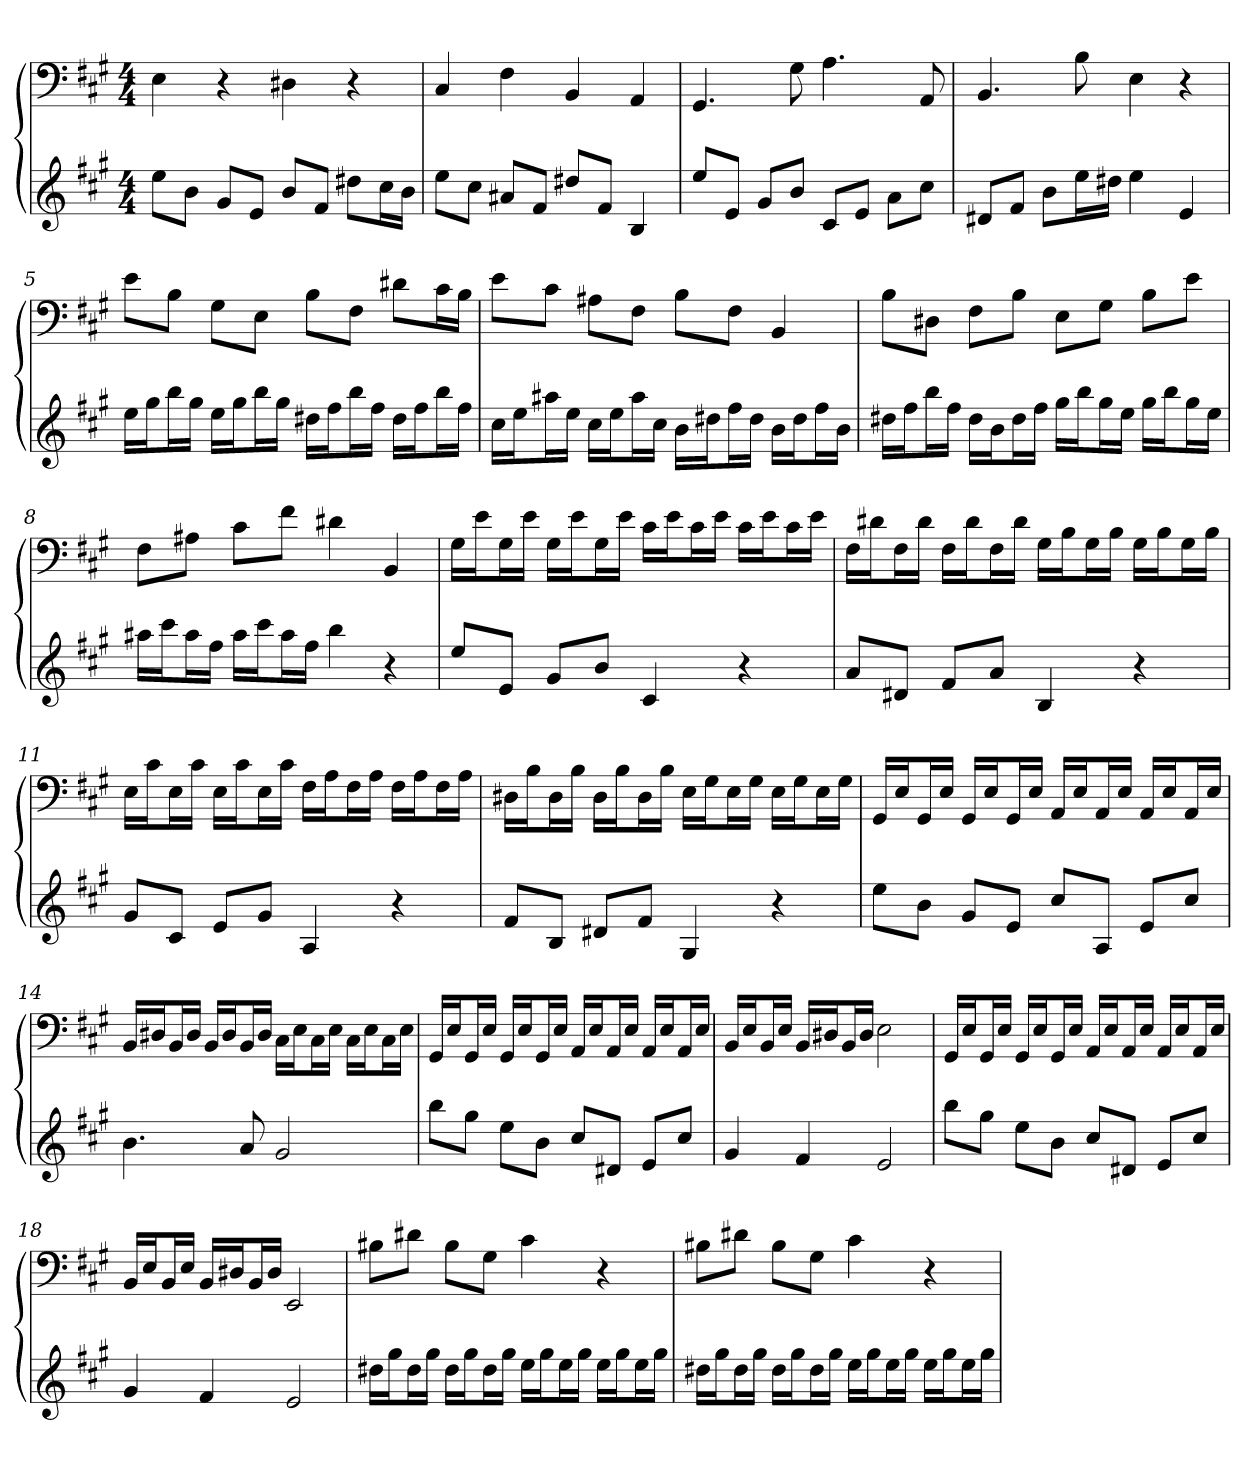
**kern	**kern
*part1	*part1
*staff2	*staff1
*k[f#c#g#]	*k[f#c#g#]
*A:	*A:
*M4/4	*M4/4
=1	=1
8eeL	4E
8bJ	.
8g#L	4r
8eJ	.
8bL	4D#X
8f#J	.
8dd#XL	4r
16cc#L	.
16bJJ	.
=2	=2
8eeL	4C#
8cc#J	.
8a#XL	4F#
8f#J	.
8dd#XL	4BB
8f#J	.
4B	4AA
=3	=3
8eeL	4.GG#
8eJ	.
8g#L	.
8bJ	8G#
8c#L	4.A
8eJ	.
8aL	.
8cc#J	8AA
=4	=4
8d#XL	4.BB
8f#J	.
8bL	.
16eeL	8B
16dd#XJJ	.
4ee	4E
4e	4r
=5	=5
16eeLL	8eL
16gg#J	.
16bbL	8BJ
16gg#JJ	.
16eeLL	8G#L
16gg#J	.
16bbL	8EJ
16gg#JJ	.
16dd#XLL	8BL
16ff#J	.
16bbL	8F#J
16ff#JJ	.
16dd#LL	8d#XL
16ff#J	.
16bbL	16c#L
16ff#JJ	16BJJ
=6	=6
16cc#LL	8eL
16eeJ	.
16aa#XL	8c#J
16eeJJ	.
16cc#LL	8A#XL
16eeJ	.
16aa#L	8F#J
16cc#JJ	.
16bLL	8BL
16dd#XJ	.
16ff#L	8F#J
16dd#JJ	.
16bLL	4BB
16dd#J	.
16ff#L	.
16bJJ	.
=7	=7
16dd#XLL	8BL
16ff#J	.
16bbL	8D#XJ
16ff#JJ	.
16dd#LL	8F#L
16bJ	.
16dd#L	8BJ
16ff#JJ	.
16gg#LL	8EL
16bbJ	.
16gg#L	8G#J
16eeJJ	.
16gg#LL	8BL
16bbJ	.
16gg#L	8eJ
16eeJJ	.
=8	=8
16aa#XLL	8F#L
16ccc#J	.
16aa#L	8A#XJ
16ff#JJ	.
16aa#LL	8c#L
16ccc#J	.
16aa#L	8f#J
16ff#JJ	.
4bb	4d#X
4r	4BB
=9	=9
8eeL	16G#LL
.	16eJ
8eJ	16G#L
.	16eJJ
8g#L	16G#LL
.	16eJ
8bJ	16G#L
.	16eJJ
4c#	16c#LL
.	16eJ
.	16c#L
.	16eJJ
4r	16c#LL
.	16eJ
.	16c#L
.	16eJJ
=10	=10
8aL	16F#LL
.	16d#XJ
8d#XJ	16F#L
.	16d#JJ
8f#L	16F#LL
.	16d#J
8aJ	16F#L
.	16d#JJ
4B	16G#LL
.	16BJ
.	16G#L
.	16BJJ
4r	16G#LL
.	16BJ
.	16G#L
.	16BJJ
=11	=11
8g#L	16ELL
.	16c#J
8c#J	16EL
.	16c#JJ
8eL	16ELL
.	16c#J
8g#J	16EL
.	16c#JJ
4A	16F#LL
.	16AJ
.	16F#L
.	16AJJ
4r	16F#LL
.	16AJ
.	16F#L
.	16AJJ
=12	=12
8f#L	16D#XLL
.	16BJ
8BJ	16D#L
.	16BJJ
8d#XL	16D#LL
.	16BJ
8f#J	16D#L
.	16BJJ
4G#	16ELL
.	16G#J
.	16EL
.	16G#JJ
4r	16ELL
.	16G#J
.	16EL
.	16G#JJ
=13	=13
8eeL	16GG#LL
.	16EJ
8bJ	16GG#L
.	16EJJ
8g#L	16GG#LL
.	16EJ
8eJ	16GG#L
.	16EJJ
8cc#L	16AALL
.	16EJ
8AJ	16AAL
.	16EJJ
8eL	16AALL
.	16EJ
8cc#J	16AAL
.	16EJJ
=14	=14
4.b	16BBLL
.	16D#XJ
.	16BBL
.	16D#JJ
.	16BBLL
.	16D#J
8a	16BBL
.	16D#JJ
2g#	16C#LL
.	16EJ
.	16C#L
.	16EJJ
.	16C#LL
.	16EJ
.	16C#L
.	16EJJ
=15	=15
8bbL	16GG#LL
.	16EJ
8gg#J	16GG#L
.	16EJJ
8eeL	16GG#LL
.	16EJ
8bJ	16GG#L
.	16EJJ
8cc#L	16AALL
.	16EJ
8d#XJ	16AAL
.	16EJJ
8eL	16AALL
.	16EJ
8cc#J	16AAL
.	16EJJ
=16	=16
4g#	16BBLL
.	16EJ
.	16BBL
.	16EJJ
4f#	16BBLL
.	16D#XJ
.	16BBL
.	16D#JJ
2e	2E
=17	=17
8bbL	16GG#LL
.	16EJ
8gg#J	16GG#L
.	16EJJ
8eeL	16GG#LL
.	16EJ
8bJ	16GG#L
.	16EJJ
8cc#L	16AALL
.	16EJ
8d#XJ	16AAL
.	16EJJ
8eL	16AALL
.	16EJ
8cc#J	16AAL
.	16EJJ
=18	=18
4g#	16BBLL
.	16EJ
.	16BBL
.	16EJJ
4f#	16BBLL
.	16D#XJ
.	16BBL
.	16D#JJ
2e	2EE
=19	=19
16dd#XLL	8B#XL
16gg#J	.
16dd#L	8d#XJ
16gg#JJ	.
16dd#LL	8B#L
16gg#J	.
16dd#L	8G#J
16gg#JJ	.
16eeLL	4c#
16gg#J	.
16eeL	.
16gg#JJ	.
16eeLL	4r
16gg#J	.
16eeL	.
16gg#JJ	.
=20	=20
16dd#XLL	8B#XL
16gg#J	.
16dd#L	8d#XJ
16gg#JJ	.
16dd#LL	8B#L
16gg#J	.
16dd#L	8G#J
16gg#JJ	.
16eeLL	4c#
16gg#J	.
16eeL	.
16gg#JJ	.
16eeLL	4r
16gg#J	.
16eeL	.
16gg#JJ	.
=	=
*-	*-
